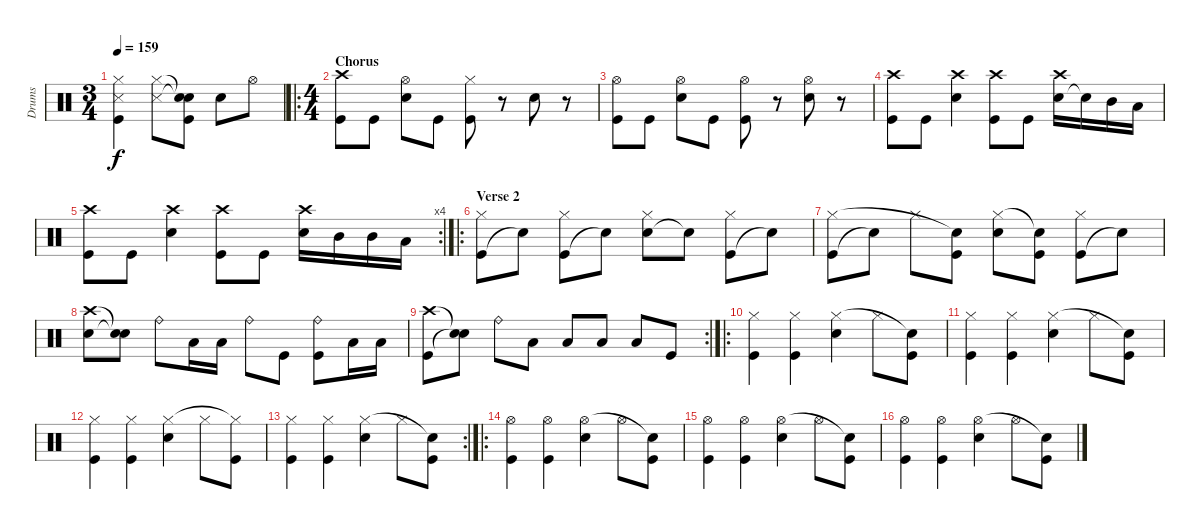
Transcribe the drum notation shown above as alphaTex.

\track ("Drums" "Drums") {instrument percussion}
\staff {score}
\articulation defaults
\ts (3 4)
\tempo 159
\clef neutral
\ks c
("Hi-Hat (closed)" "Snare (side stick) 3" "Kick (hit)").4{dy f} ("Hi-Hat (closed)" "Snare (side stick) 3").8 ("Snare (hit)"{t} "Snare (hit)"{t} "Kick (hit)").8 "Snare (hit) 2".8 "Hi-Hat (open)".8 |
\ro
\ts (4 4)
\section ("" "Chorus")
("Kick (hit)" "Crash high (hit)").8 "Kick (hit)".8 ("Snare (hit) 2" "Hi-Hat (open)").8 "Kick (hit)".8 ("Kick (hit)" "Hi-Hat (closed)").8 r.8 "Snare (hit) 2".8 r.8 |
("Kick (hit)" "Hi-Hat (open)").8 "Kick (hit)".8 ("Snare (hit) 2" "Hi-Hat (open)").8 "Kick (hit)".8 ("Kick (hit)" "Hi-Hat (open)").8 r.8 ("Snare (hit) 2" "Hi-Hat (open)").8 r.8 |
("Kick (hit)" "Crash high (hit)").8 "Kick (hit)".8 ("Snare (hit) 2" "Crash high (hit)").4 ("Kick (hit)" "Crash high (hit)").8 "Kick (hit)".8 ("Snare (hit) 2" "Crash high (hit)").16 "Snare (hit)"{t}.16 "Mid Tom (hit)".16 "Low Tom (hit)".16 |
\rc 4
("Kick (hit)" "Crash high (hit)").8 "Kick (hit)".8 ("Snare (hit) 2" "Crash high (hit)").4 ("Kick (hit)" "Crash high (hit)").8 "Kick (hit)".8 ("Snare (hit) 2" "Crash high (hit)").16 "Mid Tom (hit)".16 "Mid Tom (hit)".16 "Low Tom (hit)".16 |
\ro
\section ("" "Verse 2")
("Kick (hit)" "Hi-Hat (closed)").8 "Snare (hit)"{t}.8 ("Kick (hit)" "Hi-Hat (closed)").8 "Snare (hit)"{t}.8 ("Snare (hit) 2" "Hi-Hat (closed)").8 "Snare (hit)"{t}.8 ("Kick (hit)" "Hi-Hat (closed)").8 "Snare (hit)"{t}.8 |
("Kick (hit)" "Hi-Hat (closed)").8 "Snare (hit)"{t}.8 "Hi-Hat (closed)".8 ("Kick (hit)" "Snare (hit)"{t}).8 ("Snare (hit) 2" "Hi-Hat (closed)").8 ("Kick (hit)" "Snare (hit)"{t}).8 ("Kick (hit)" "Hi-Hat (closed)").8 "Snare (hit)"{t}.8 |
("Crash high (hit)" "Snare (hit) 2").8 ("Snare (hit)"{t} "Snare (hit)"{t}).8 "Ride (bell)".8 "Low Tom (hit)".16 "Low Tom (hit)".16 "Ride (bell)".8 "Kick (hit)".8 ("Kick (hit)" "Ride (bell)").8 "Low Floor Tom (hit)".16 "Low Floor Tom (hit)".16 |
\rc 2
("Kick (hit)" "Crash high (hit)").8 ("Snare (hit)"{t} "Snare (hit)"{t}).8 "Ride (bell)".8 "Low Tom (hit)".8 "Low Tom (hit)".8 "Low Floor Tom (hit)".8 "Low Floor Tom (hit)".8 "Kick (hit)".8 |
\ro
("Kick (hit)" "Hi-Hat (closed)").4 ("Kick (hit)" "Hi-Hat (closed)").4 ("Snare (hit) 2" "Hi-Hat (closed)").4 "Hi-Hat (closed)".8 ("Kick (hit)" "Snare (hit)"{t}).8 |
("Kick (hit)" "Hi-Hat (closed)").4 ("Kick (hit)" "Hi-Hat (closed)").4 ("Snare (hit) 2" "Hi-Hat (closed)").4 "Hi-Hat (closed)".8 ("Kick (hit)" "Snare (hit)"{t}).8 |
("Kick (hit)" "Hi-Hat (closed)").4 ("Kick (hit)" "Hi-Hat (closed)").4 ("Snare (hit) 2" "Hi-Hat (closed)").4 "Hi-Hat (closed)".8 ("Kick (hit)" "Hi-Hat (closed)"{t}).8 |
\rc 2
("Kick (hit)" "Hi-Hat (closed)").4 ("Kick (hit)" "Hi-Hat (closed)").4 ("Snare (hit) 2" "Hi-Hat (closed)").4 "Hi-Hat (closed)".8 ("Kick (hit)" "Snare (hit)"{t}).8 |
\ro
("Kick (hit)" "Hi-Hat (open)").4 ("Kick (hit)" "Hi-Hat (open)").4 ("Snare (hit) 2" "Hi-Hat (open)").4 "Hi-Hat (open)".8 ("Kick (hit)" "Snare (hit)"{t}).8 |
("Kick (hit)" "Hi-Hat (open)").4 ("Kick (hit)" "Hi-Hat (open)").4 ("Snare (hit) 2" "Hi-Hat (open)").4 "Hi-Hat (open)".8 ("Kick (hit)" "Snare (hit)"{t}).8 |
("Kick (hit)" "Hi-Hat (open)").4 ("Kick (hit)" "Hi-Hat (open)").4 ("Snare (hit) 2" "Hi-Hat (open)").4 "Hi-Hat (open)".8 ("Kick (hit)" "Snare (hit)"{t}).8
